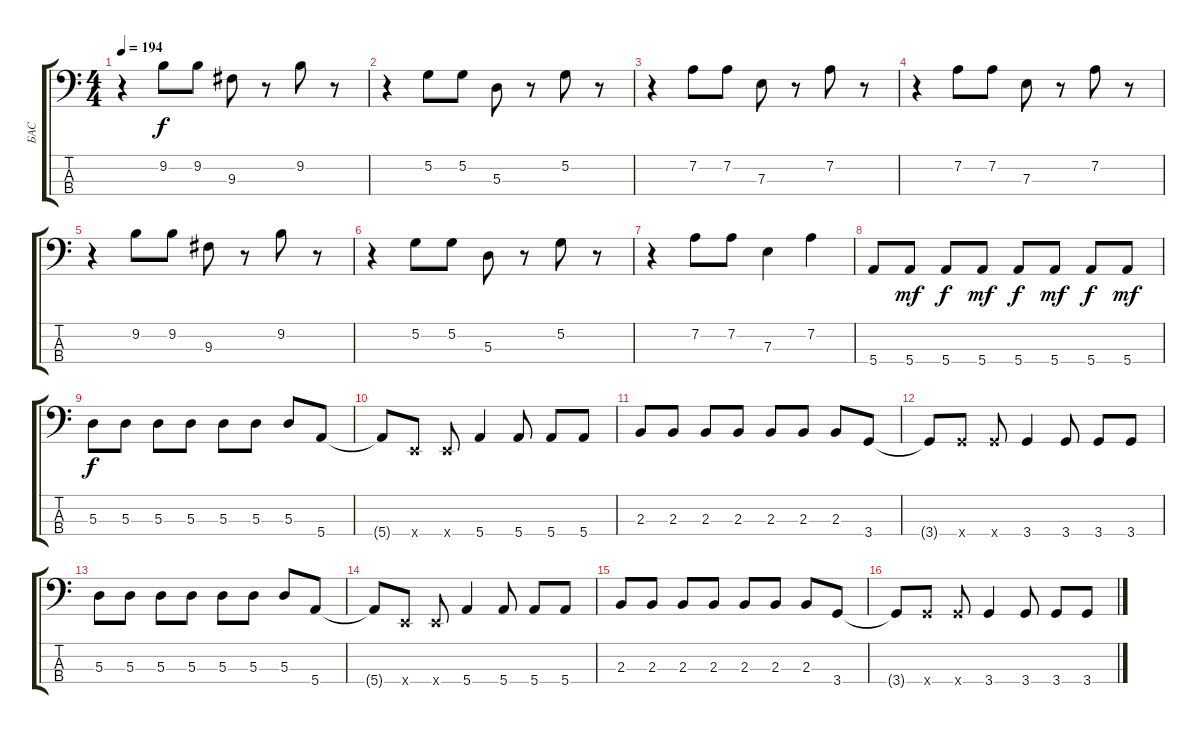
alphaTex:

\track ("БАС" "БАС") {instrument electricbasspick}
\staff {score tabs}
\tuning (G2 D2 A1 E1) {hide}
\ts (4 4)
\tempo 194
\clef f4
\ks c
r.4{dy f} 9.2.8 9.2.8 9.3.8 r.8 9.2.8 r.8 |
r.4 5.2.8 5.2.8 5.3.8 r.8 5.2.8 r.8 |
r.4 7.2.8 7.2.8 7.3.8 r.8 7.2.8 r.8 |
r.4 7.2.8 7.2.8 7.3.8 r.8 7.2.8 r.8 |
r.4 9.2.8 9.2.8 9.3.8 r.8 9.2.8 r.8 |
r.4 5.2.8 5.2.8 5.3.8 r.8 5.2.8 r.8 |
r.4 7.2.8 7.2.8 7.3.4 7.2.4 |
5.4.8 5.4.8{dy mf} 5.4.8{dy f} 5.4.8{dy mf} 5.4.8{dy f} 5.4.8{dy mf} 5.4.8{dy f} 5.4.8{dy mf} |
5.3.8{dy f} 5.3.8 5.3.8 5.3.8 5.3.8 5.3.8 5.3.8 5.4.8 |
5.4{t}.8 0.4{x}.8 0.4{x}.8 5.4.4 5.4.8 5.4.8 5.4.8 |
2.3.8 2.3.8 2.3.8 2.3.8 2.3.8 2.3.8 2.3.8 3.4.8 |
3.4{t}.8 3.4{x}.8 3.4{x}.8 3.4.4 3.4.8 3.4.8 3.4.8 |
5.3.8 5.3.8 5.3.8 5.3.8 5.3.8 5.3.8 5.3.8 5.4.8 |
5.4{t}.8 0.4{x}.8 0.4{x}.8 5.4.4 5.4.8 5.4.8 5.4.8 |
2.3.8 2.3.8 2.3.8 2.3.8 2.3.8 2.3.8 2.3.8 3.4.8 |
3.4{t}.8 3.4{x}.8 3.4{x}.8 3.4.4 3.4.8 3.4.8 3.4.8
